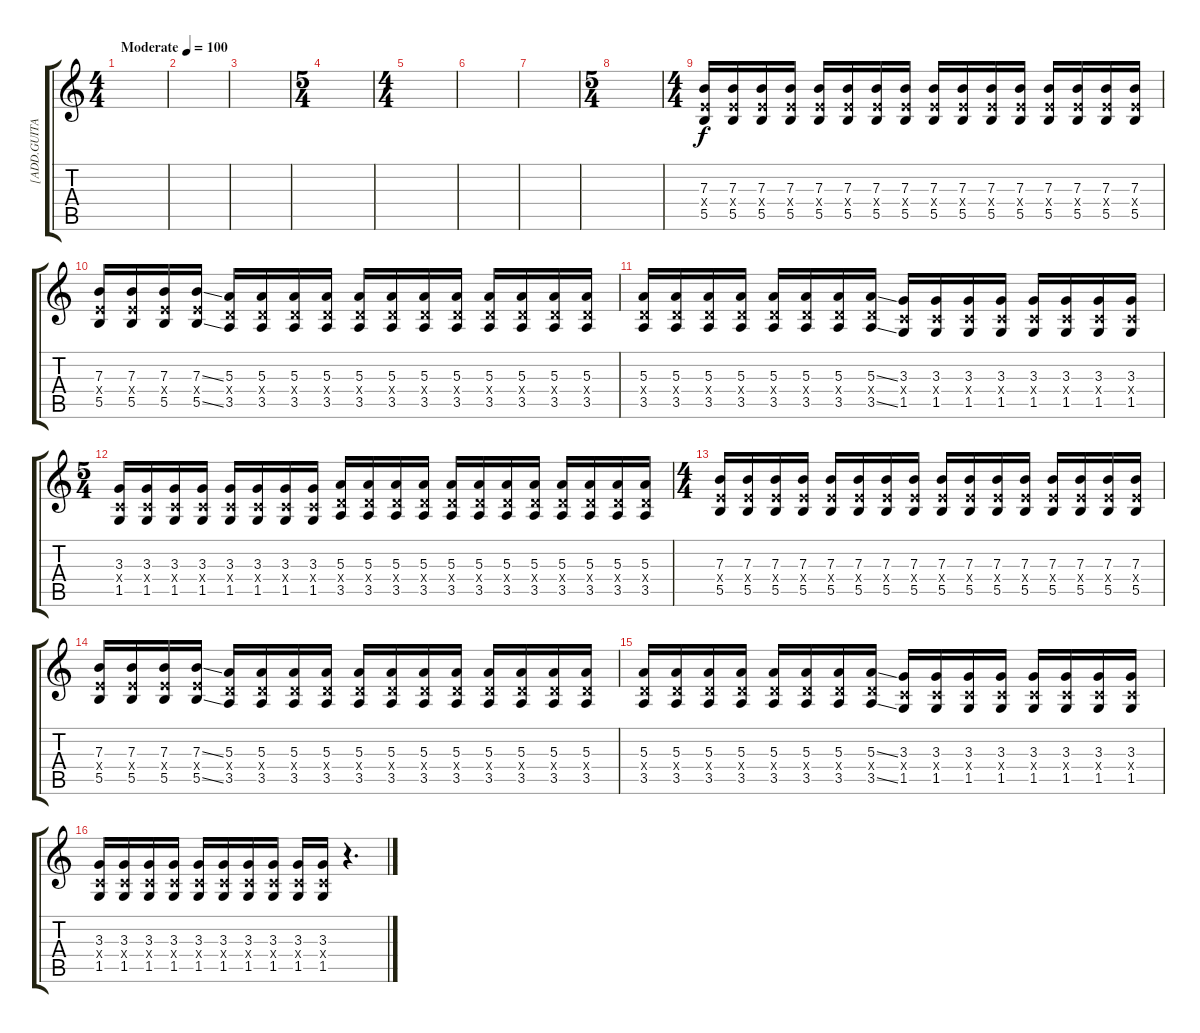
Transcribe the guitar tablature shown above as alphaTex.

\track ("[ADD.GUITAR]" "[ADD.GUITA") {instrument overdrivenguitar}
\staff {score tabs}
\tuning (Db4 Ab3 E3 B2 Gb2 B1) {hide}
\ts (4 4)
\tempo (100 "Moderate")
\clef g2
\ks c
|
|
|
\ts (5 4)
|
\ts (4 4)
|
|
|
\ts (5 4)
|
\ts (4 4)
(7.3 5.4{x} 5.5).16 (7.3 5.4{x} 5.5).16 (7.3 5.4{x} 5.5).16 (7.3 5.4{x} 5.5).16 (7.3 5.4{x} 5.5).16 (7.3 5.4{x} 5.5).16 (7.3 5.4{x} 5.5).16 (7.3 5.4{x} 5.5).16 (7.3 5.4{x} 5.5).16 (7.3 5.4{x} 5.5).16 (7.3 5.4{x} 5.5).16 (7.3 5.4{x} 5.5).16 (7.3 5.4{x} 5.5).16 (7.3 5.4{x} 5.5).16 (7.3 5.4{x} 5.5).16 (7.3 5.4{x} 5.5).16 |
(7.3 5.4{x} 5.5).16 (7.3 5.4{x} 5.5).16 (7.3 5.4{x} 5.5).16 (7.3{ss} 5.4{x} 5.5{ss}).16 (5.3 3.4{x} 3.5).16 (5.3 3.4{x} 3.5).16 (5.3 3.4{x} 3.5).16 (5.3 3.4{x} 3.5).16 (5.3 3.4{x} 3.5).16 (5.3 3.4{x} 3.5).16 (5.3 3.4{x} 3.5).16 (5.3 3.4{x} 3.5).16 (5.3 3.4{x} 3.5).16 (5.3 3.4{x} 3.5).16 (5.3 3.4{x} 3.5).16 (5.3 3.4{x} 3.5).16 |
(5.3 3.4{x} 3.5).16 (5.3 3.4{x} 3.5).16 (5.3 3.4{x} 3.5).16 (5.3 3.4{x} 3.5).16 (5.3 3.4{x} 3.5).16 (5.3 3.4{x} 3.5).16 (5.3 3.4{x} 3.5).16 (5.3{ss} 3.4{x} 3.5{ss}).16 (3.3 1.4{x} 1.5).16 (3.3 1.4{x} 1.5).16 (3.3 1.4{x} 1.5).16 (3.3 1.4{x} 1.5).16 (3.3 1.4{x} 1.5).16 (3.3 1.4{x} 1.5).16 (3.3 1.4{x} 1.5).16 (3.3 1.4{x} 1.5).16 |
\ts (5 4)
(3.3 1.4{x} 1.5).16 (3.3 1.4{x} 1.5).16 (3.3 1.4{x} 1.5).16 (3.3 1.4{x} 1.5).16 (3.3 1.4{x} 1.5).16 (3.3 1.4{x} 1.5).16 (3.3 1.4{x} 1.5).16 (3.3 1.4{x} 1.5).16 (5.3 3.4{x} 3.5).16 (5.3 3.4{x} 3.5).16 (5.3 3.4{x} 3.5).16 (5.3 3.4{x} 3.5).16 (5.3 3.4{x} 3.5).16 (5.3 3.4{x} 3.5).16 (5.3 3.4{x} 3.5).16 (5.3 3.4{x} 3.5).16 (5.3 3.4{x} 3.5).16 (5.3 3.4{x} 3.5).16 (5.3 3.4{x} 3.5).16 (5.3 3.4{x} 3.5).16 |
\ts (4 4)
(7.3 5.4{x} 5.5).16 (7.3 5.4{x} 5.5).16 (7.3 5.4{x} 5.5).16 (7.3 5.4{x} 5.5).16 (7.3 5.4{x} 5.5).16 (7.3 5.4{x} 5.5).16 (7.3 5.4{x} 5.5).16 (7.3 5.4{x} 5.5).16 (7.3 5.4{x} 5.5).16 (7.3 5.4{x} 5.5).16 (7.3 5.4{x} 5.5).16 (7.3 5.4{x} 5.5).16 (7.3 5.4{x} 5.5).16 (7.3 5.4{x} 5.5).16 (7.3 5.4{x} 5.5).16 (7.3 5.4{x} 5.5).16 |
(7.3 5.4{x} 5.5).16 (7.3 5.4{x} 5.5).16 (7.3 5.4{x} 5.5).16 (7.3{ss} 5.4{x} 5.5{ss}).16 (5.3 3.4{x} 3.5).16 (5.3 3.4{x} 3.5).16 (5.3 3.4{x} 3.5).16 (5.3 3.4{x} 3.5).16 (5.3 3.4{x} 3.5).16 (5.3 3.4{x} 3.5).16 (5.3 3.4{x} 3.5).16 (5.3 3.4{x} 3.5).16 (5.3 3.4{x} 3.5).16 (5.3 3.4{x} 3.5).16 (5.3 3.4{x} 3.5).16 (5.3 3.4{x} 3.5).16 |
(5.3 3.4{x} 3.5).16 (5.3 3.4{x} 3.5).16 (5.3 3.4{x} 3.5).16 (5.3 3.4{x} 3.5).16 (5.3 3.4{x} 3.5).16 (5.3 3.4{x} 3.5).16 (5.3 3.4{x} 3.5).16 (5.3{ss} 3.4{x} 3.5{ss}).16 (3.3 1.4{x} 1.5).16 (3.3 1.4{x} 1.5).16 (3.3 1.4{x} 1.5).16 (3.3 1.4{x} 1.5).16 (3.3 1.4{x} 1.5).16 (3.3 1.4{x} 1.5).16 (3.3 1.4{x} 1.5).16 (3.3 1.4{x} 1.5).16 |
(3.3 1.4{x} 1.5).16 (3.3 1.4{x} 1.5).16 (3.3 1.4{x} 1.5).16 (3.3 1.4{x} 1.5).16 (3.3 1.4{x} 1.5).16 (3.3 1.4{x} 1.5).16 (3.3 1.4{x} 1.5).16 (3.3 1.4{x} 1.5).16 (3.3 1.4{x} 1.5).16 (3.3 1.4{x} 1.5).16 r.4{d}
